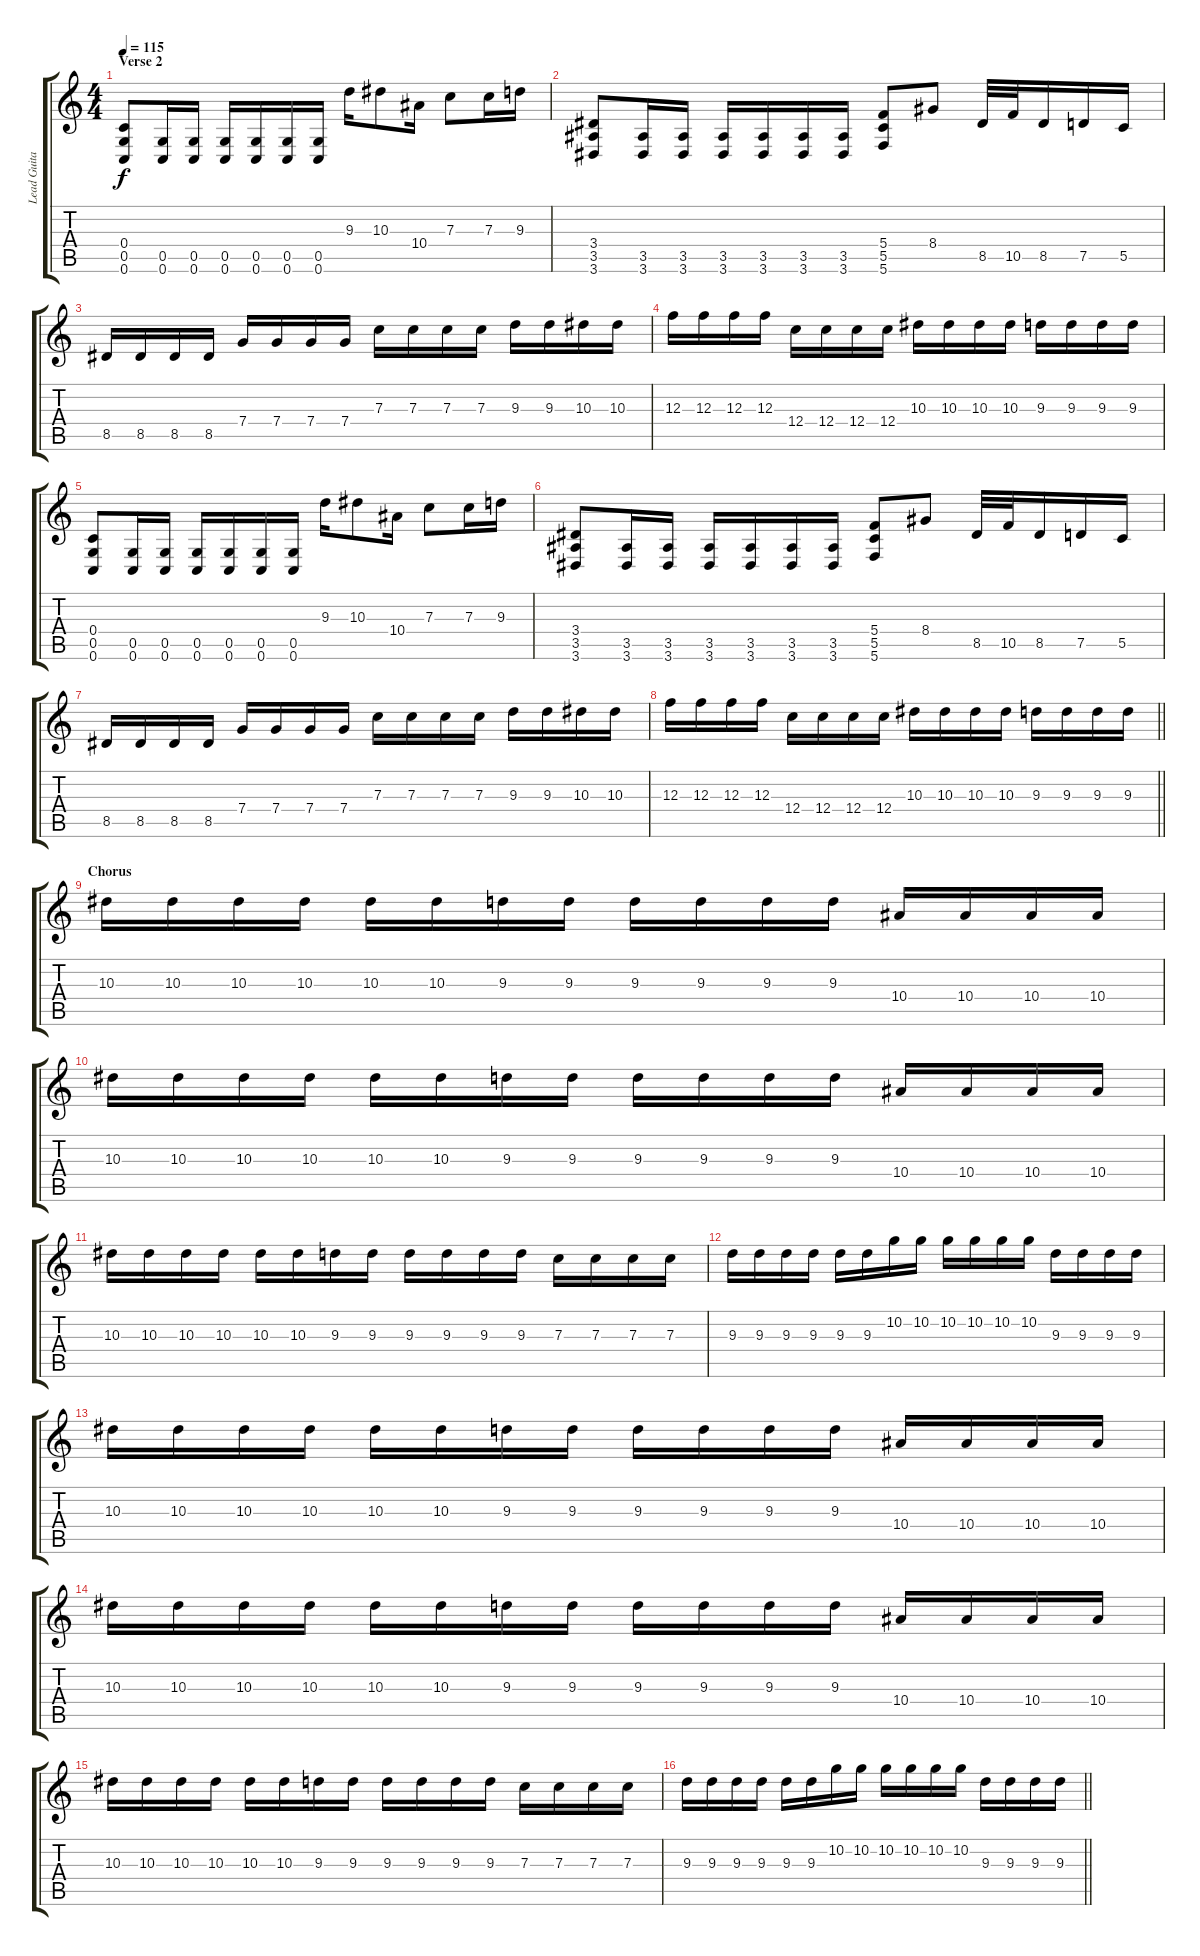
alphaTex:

\track ("Lead Guitar" "Lead Guita") {instrument distortionguitar}
\staff {score tabs}
\tuning (D4 A3 F3 C3 G2 C2) {hide}
\ts (4 4)
\section ("" "Verse 2")
\tempo 115
\clef g2
\ks c
(0.4 0.5 0.6).8{dy f} (0.5 0.6).16 (0.5 0.6).16 (0.5 0.6).16 (0.5 0.6).16 (0.5 0.6).16 (0.5 0.6).16 9.3.16 10.3.8 10.4.16 7.3.8 7.3.16 9.3.16 |
(3.4 3.5 3.6).8 (3.5 3.6).16 (3.5 3.6).16 (3.5 3.6).16 (3.5 3.6).16 (3.5 3.6).16 (3.5 3.6).16 (5.4 5.5 5.6).8 8.4.8 8.5.32 10.5.32 8.5.16 7.5.16 5.5.16 |
8.5.16 8.5.16 8.5.16 8.5.16 7.4.16 7.4.16 7.4.16 7.4.16 7.3.16 7.3.16 7.3.16 7.3.16 9.3.16 9.3.16 10.3.16 10.3.16 |
12.3.16 12.3.16 12.3.16 12.3.16 12.4.16 12.4.16 12.4.16 12.4.16 10.3.16 10.3.16 10.3.16 10.3.16 9.3.16 9.3.16 9.3.16 9.3.16 |
(0.4 0.5 0.6).8 (0.5 0.6).16 (0.5 0.6).16 (0.5 0.6).16 (0.5 0.6).16 (0.5 0.6).16 (0.5 0.6).16 9.3.16 10.3.8 10.4.16 7.3.8 7.3.16 9.3.16 |
(3.4 3.5 3.6).8 (3.5 3.6).16 (3.5 3.6).16 (3.5 3.6).16 (3.5 3.6).16 (3.5 3.6).16 (3.5 3.6).16 (5.4 5.5 5.6).8 8.4.8 8.5.32 10.5.32 8.5.16 7.5.16 5.5.16 |
8.5.16 8.5.16 8.5.16 8.5.16 7.4.16 7.4.16 7.4.16 7.4.16 7.3.16 7.3.16 7.3.16 7.3.16 9.3.16 9.3.16 10.3.16 10.3.16 |
\barLineRight lightlight
12.3.16 12.3.16 12.3.16 12.3.16 12.4.16 12.4.16 12.4.16 12.4.16 10.3.16 10.3.16 10.3.16 10.3.16 9.3.16 9.3.16 9.3.16 9.3.16 |
\section ("" "Chorus")
10.3.16 10.3.16 10.3.16 10.3.16 10.3.16 10.3.16 9.3.16 9.3.16 9.3.16 9.3.16 9.3.16 9.3.16 10.4.16 10.4.16 10.4.16 10.4.16 |
10.3.16 10.3.16 10.3.16 10.3.16 10.3.16 10.3.16 9.3.16 9.3.16 9.3.16 9.3.16 9.3.16 9.3.16 10.4.16 10.4.16 10.4.16 10.4.16 |
10.3.16 10.3.16 10.3.16 10.3.16 10.3.16 10.3.16 9.3.16 9.3.16 9.3.16 9.3.16 9.3.16 9.3.16 7.3.16 7.3.16 7.3.16 7.3.16 |
9.3.16 9.3.16 9.3.16 9.3.16 9.3.16 9.3.16 10.2.16 10.2.16 10.2.16 10.2.16 10.2.16 10.2.16 9.3.16 9.3.16 9.3.16 9.3.16 |
10.3.16 10.3.16 10.3.16 10.3.16 10.3.16 10.3.16 9.3.16 9.3.16 9.3.16 9.3.16 9.3.16 9.3.16 10.4.16 10.4.16 10.4.16 10.4.16 |
10.3.16 10.3.16 10.3.16 10.3.16 10.3.16 10.3.16 9.3.16 9.3.16 9.3.16 9.3.16 9.3.16 9.3.16 10.4.16 10.4.16 10.4.16 10.4.16 |
10.3.16 10.3.16 10.3.16 10.3.16 10.3.16 10.3.16 9.3.16 9.3.16 9.3.16 9.3.16 9.3.16 9.3.16 7.3.16 7.3.16 7.3.16 7.3.16 |
\barLineRight lightlight
9.3.16 9.3.16 9.3.16 9.3.16 9.3.16 9.3.16 10.2.16 10.2.16 10.2.16 10.2.16 10.2.16 10.2.16 9.3.16 9.3.16 9.3.16 9.3.16
